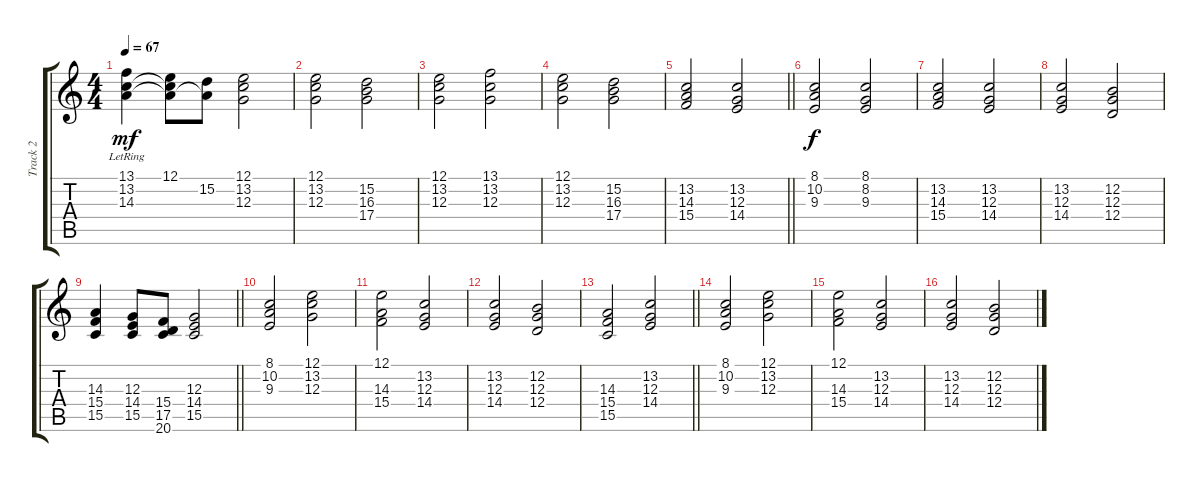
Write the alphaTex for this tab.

\track ("Track 2" "Track 2") {instrument choiraahs}
\staff {score tabs}
\tuning (E4 B3 G3 D3 A2 E2) {hide}
\ts (4 4)
\tempo 67
\clef g2
\ks c
(13.1 13.2{lr} 14.3).4{dy mf} (12.1 13.2{t} 14.3{t}).8 (15.2 14.3{t}).8 (12.1 13.2 12.3).2 |
(12.1 13.2 12.3).2 (15.2 16.3 17.4).2 |
(12.1 13.2 12.3).2 (13.1 13.2 12.3).2 |
(12.1 13.2 12.3).2 (15.2 16.3 17.4).2 |
\barLineRight lightlight
(13.2 14.3 15.4).2 (13.2 12.3 14.4).2 |
(8.1 10.2 9.3).2{dy f} (8.1 8.2 9.3).2 |
(13.2 14.3 15.4).2 (13.2 12.3 14.4).2 |
(13.2 12.3 14.4).2 (12.2 12.3 12.4).2 |
\barLineRight lightlight
(14.3 15.4 15.5).4 (12.3 14.4 15.5).8 (15.4 17.5 20.6).8 (12.3 14.4 15.5).2 |
(8.1 10.2 9.3).2 (12.1 13.2 12.3).2 |
(12.1 14.3 15.4).2 (13.2 12.3 14.4).2 |
(13.2 12.3 14.4).2 (12.2 12.3 12.4).2 |
\barLineRight lightlight
(14.3 15.4 15.5).2 (13.2 12.3 14.4).2 |
(8.1 10.2 9.3).2 (12.1 13.2 12.3).2 |
(12.1 14.3 15.4).2 (13.2 12.3 14.4).2 |
(13.2 12.3 14.4).2 (12.2 12.3 12.4).2
